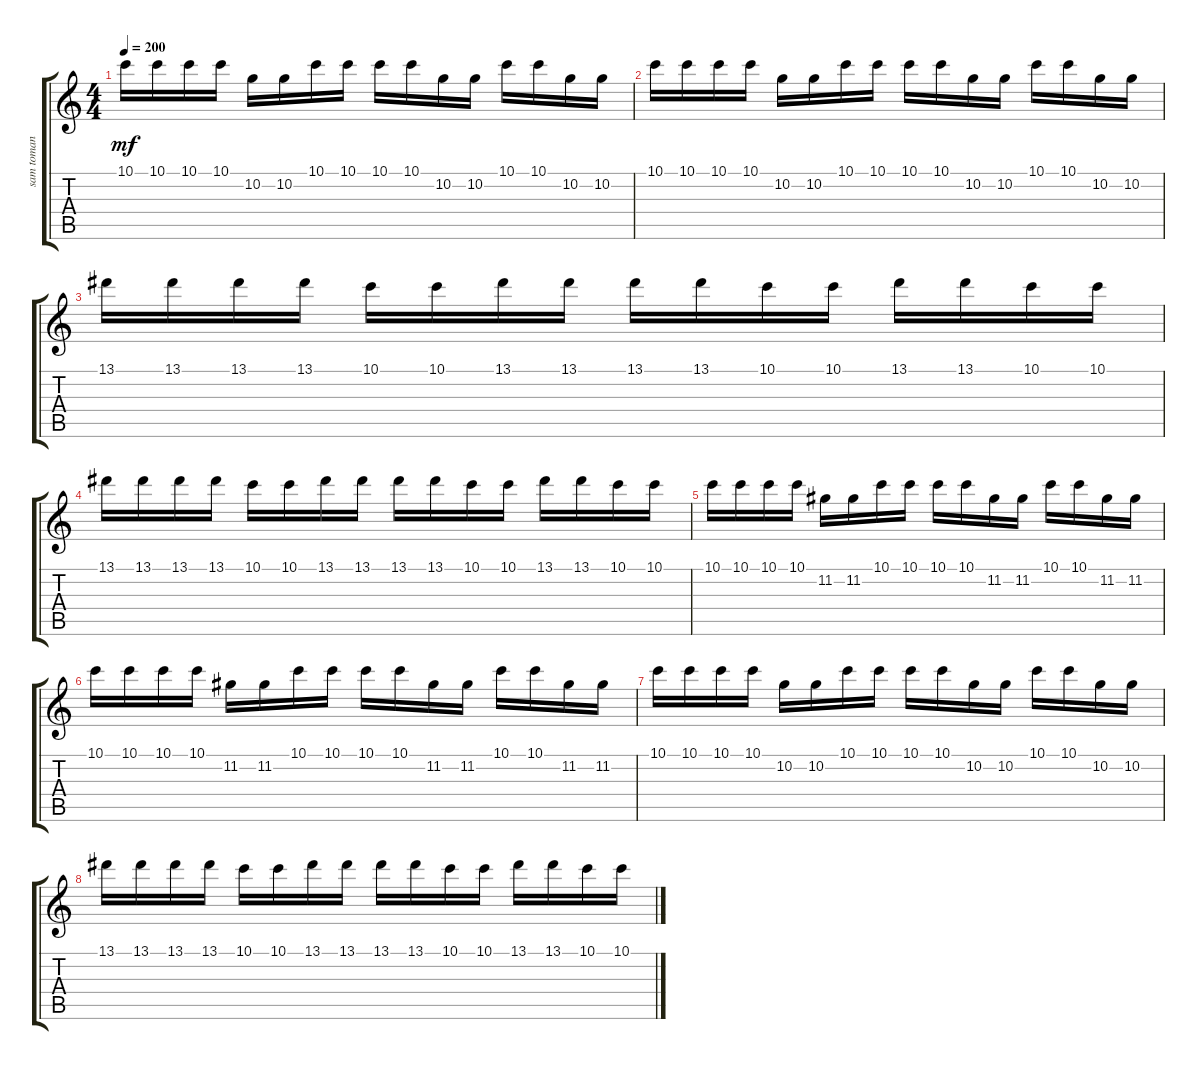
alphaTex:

\track ("sam toman lead" "sam toman ") {instrument overdrivenguitar}
\staff {score tabs}
\tuning (D4 A3 F3 C3 G2 D2) {hide}
\ts (4 4)
\section ("" "")
\tempo 200
\clef g2
\ks aminor
10.1.16{dy mf} 10.1.16 10.1.16 10.1.16 10.2.16 10.2.16 10.1.16 10.1.16 10.1.16 10.1.16 10.2.16 10.2.16 10.1.16 10.1.16 10.2.16 10.2.16 |
10.1.16 10.1.16 10.1.16 10.1.16 10.2.16 10.2.16 10.1.16 10.1.16 10.1.16 10.1.16 10.2.16 10.2.16 10.1.16 10.1.16 10.2.16 10.2.16 |
13.1.16 13.1.16 13.1.16 13.1.16 10.1.16 10.1.16 13.1.16 13.1.16 13.1.16 13.1.16 10.1.16 10.1.16 13.1.16 13.1.16 10.1.16 10.1.16 |
13.1.16 13.1.16 13.1.16 13.1.16 10.1.16 10.1.16 13.1.16 13.1.16 13.1.16 13.1.16 10.1.16 10.1.16 13.1.16 13.1.16 10.1.16 10.1.16 |
10.1.16 10.1.16 10.1.16 10.1.16 11.2.16 11.2.16 10.1.16 10.1.16 10.1.16 10.1.16 11.2.16 11.2.16 10.1.16 10.1.16 11.2.16 11.2.16 |
10.1.16 10.1.16 10.1.16 10.1.16 11.2.16 11.2.16 10.1.16 10.1.16 10.1.16 10.1.16 11.2.16 11.2.16 10.1.16 10.1.16 11.2.16 11.2.16 |
10.1.16 10.1.16 10.1.16 10.1.16 10.2.16 10.2.16 10.1.16 10.1.16 10.1.16 10.1.16 10.2.16 10.2.16 10.1.16 10.1.16 10.2.16 10.2.16 |
13.1.16 13.1.16 13.1.16 13.1.16 10.1.16 10.1.16 13.1.16 13.1.16 13.1.16 13.1.16 10.1.16 10.1.16 13.1.16 13.1.16 10.1.16 10.1.16
